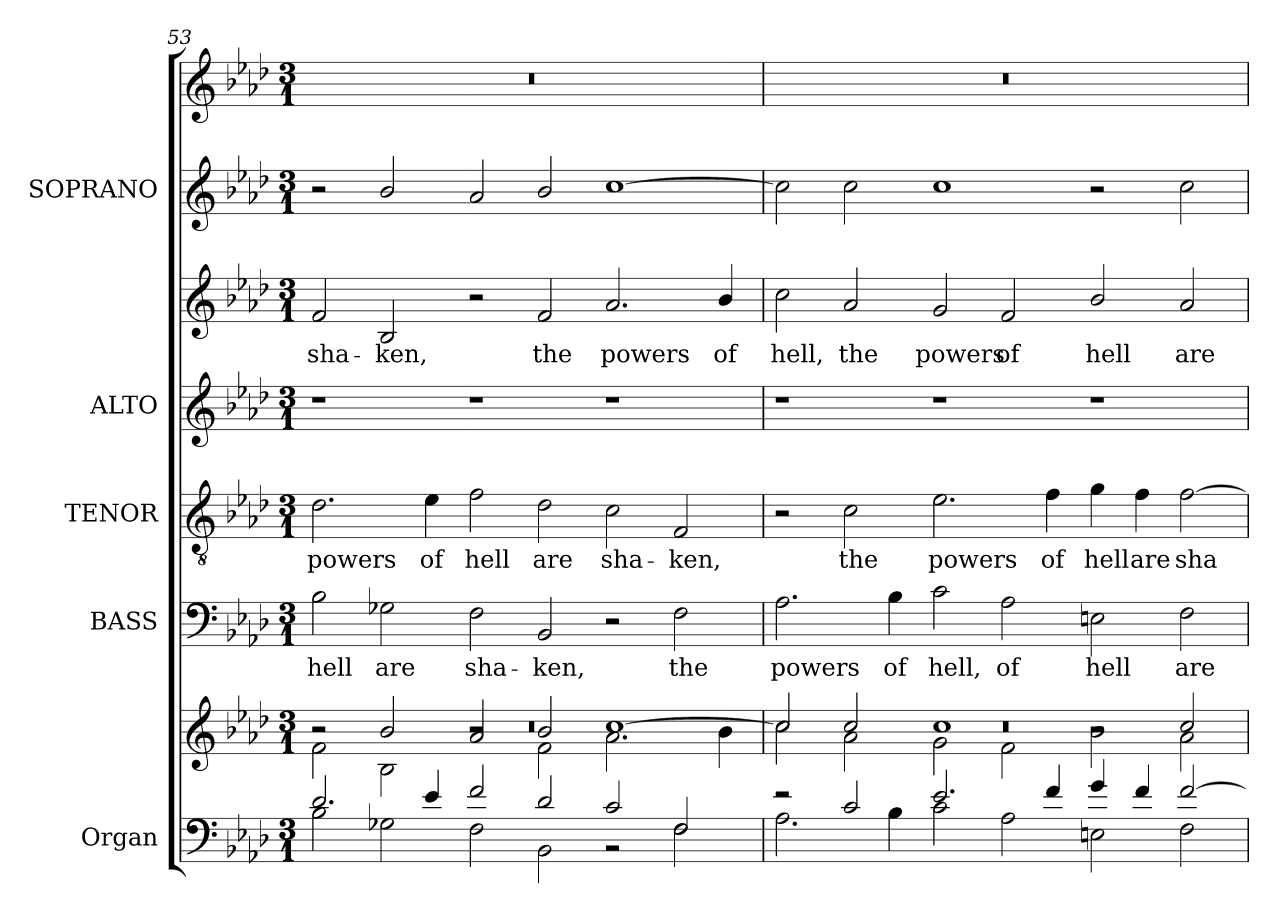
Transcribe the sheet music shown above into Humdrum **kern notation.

**kern	**kern	**kern	**text	**kern	**text	**kern	**kern	**text	**kern	**kern
*part5	*part5	*part4	*part4	*part3	*part3	*part2	*part2	*part2	*part1	*part1
*staff8	*staff7	*staff6	*staff6	*staff5	*staff5	*staff4	*staff3	*staff3	*staff2	*staff1
*I"Organ	*	*I"BASS	*	*I"TENOR	*	*I"ALTO	*	*	*I"SOPRANO	*
*I'Org.	*	*I'B.	*	*I'T.	*	*I'A.	*	*	*I'S.	*
*clefF4	*clefG2	*clefF4	*	*clefGv2	*	*clefG2	*clefG2	*	*clefG2	*clefG2
*	*	*	*	*ITrd7c12	*	*	*	*	*	*
*k[b-e-a-d-]	*k[b-e-a-d-]	*k[b-e-a-d-]	*	*k[b-e-a-d-]	*	*k[b-e-a-d-]	*k[b-e-a-d-]	*	*k[b-e-a-d-]	*k[b-e-a-d-]
*A-:	*A-:	*A-:	*	*A-:	*	*A-:	*A-:	*	*A-:	*A-:
*M3/1	*M3/1	*M3/1	*	*M3/1	*	*M3/1	*M3/1	*	*M3/1	*M3/1
=53	=53	=53	=53	=53	=53	=53	=53	=53	=53	=53
*^	*^	*	*	*	*	*	*	*	*	*
*	*	*	*^	*	*	*	*	*	*	*	*	*
!	!	!	!	!LO:N:vis=1	!	!	!	!	!	!	!	!	!
!	!	!	!	!	!	!LO:LY:b:color=#000000	!	!	!	!	!	!	!
!	!	!	!	!	!	!	!	!LO:LY:b:color=#000000	!	!	!	!	!
!	!	!	!	!	!	!	!	!	!	!	!LO:LY:b:color=#000000	!	!LO:N:vis=1
2.d-i/	2B-i\	2r	2fi\	0.r	2B-i\	hell	2.D-i\	powers	1r	2fi/	sha-	2r	0.r
!	!	!	!	!	!	!LO:LY:b:color=#000000	!	!	!	!	!	!	!
!	!	!	!	!	!	!	!	!	!	!	!LO:LY:b:color=#000000	!	!
.	2G-Xi\	2b-i/	2B-i\	.	2G-Xi\	are	.	.	.	2B-i/	-ken,	2b-i/	.
!	!	!	!	!	!	!	!	!LO:LY:b:color=#000000	!	!	!	!	!
4e-i/	.	.	.	.	.	.	4E-i\	of	.	.	.	.	.
!	!	!	!	!	!	!LO:LY:b:color=#000000	!	!	!	!	!	!	!
!	!	!	!	!	!	!	!	!LO:LY:b:color=#000000	!	!	!	!	!
2fi/	2Fi\	2a-i/	2r	.	2Fi\	sha-	2Fi\	hell	1r	2r	.	2a-i/	.
!	!	!	!	!	!	!LO:LY:b:color=#000000	!	!	!	!	!	!	!
!	!	!	!	!	!	!	!	!LO:LY:b:color=#000000	!	!	!	!	!
!	!	!	!	!	!	!	!	!	!	!	!LO:LY:b:color=#000000	!	!
2d-i/	2BB-i\	2b-i/	2fi\	.	2BB-i/	-ken,	2D-i\	are	.	2fi/	the	2b-i/	.
!	!	!	!	!	!	!	!	!LO:LY:b:color=#000000	!	!	!	!	!
!	!	!	!	!	!	!	!	!	!	!	!LO:LY:b:color=#000000	!	!
2ci/	2r	[1cci	2.a-i\	.	2r	.	2Ci\	sha-	1r	2.a-i/	powers	[1cci	.
!	!	!	!	!	!	!LO:LY:b:color=#000000	!	!	!	!	!	!	!
!	!	!	!	!	!	!	!	!LO:LY:b:color=#000000	!	!	!	!	!
2Fi/	2Fi\	.	.	.	2Fi\	the	2FFi/	-ken,	.	.	.	.	.
!	!	!	!	!	!	!	!	!	!	!	!LO:LY:b:color=#000000	!	!
.	.	.	4b-i\	.	.	.	.	.	.	4b-i/	of	.	.
!!LO:PB:g=z
=54	=54	=54	=54	=54	=54	=54	=54	=54	=54	=54	=54	=54	=54
!	!	!	!	!LO:N:vis=1	!	!	!	!	!	!	!	!	!
!	!	!	!	!	!	!LO:LY:b:color=#000000	!	!	!	!	!	!	!
!	!	!	!	!	!	!	!	!	!	!	!LO:LY:b:color=#000000	!	!LO:N:vis=1
2r	2.A-i\	2cci/]	2cci\	0.r	2.A-i\	powers	2r	.	1r	2cci\	hell,	2cci\]	0.r
!	!	!	!	!	!	!	!	!LO:LY:b:color=#000000	!	!	!	!	!
!	!	!	!	!	!	!	!	!	!	!	!LO:LY:b:color=#000000	!	!
2ci/	.	2cci/	2a-i\	.	.	.	2Ci\	the	.	2a-i/	the	2cci\	.
!	!	!	!	!	!	!LO:LY:b:color=#000000	!	!	!	!	!	!	!
.	4B-i\	.	.	.	4B-i\	of	.	.	.	.	.	.	.
!	!	!	!	!	!	!LO:LY:b:color=#000000	!	!	!	!	!	!	!
!	!	!	!	!	!	!	!	!LO:LY:b:color=#000000	!	!	!	!	!
!	!	!	!	!	!	!	!	!	!	!	!LO:LY:b:color=#000000	!	!
2.e-i/	2ci\	1cci	2gi\	.	2ci\	hell,	2.E-i\	powers	1r	2gi/	powers	1cci	.
!	!	!	!	!	!	!LO:LY:b:color=#000000	!	!	!	!	!	!	!
!	!	!	!	!	!	!	!	!	!	!	!LO:LY:b:color=#000000	!	!
.	2A-i\	.	2fi\	.	2A-i\	of	.	.	.	2fi/	of	.	.
!	!	!	!	!	!	!	!	!LO:LY:b:color=#000000	!	!	!	!	!
4fi/	.	.	.	.	.	.	4Fi\	of	.	.	.	.	.
!	!	!	!	!	!	!LO:LY:b:color=#000000	!	!	!	!	!	!	!
!	!	!	!	!	!	!	!	!LO:LY:b:color=#000000	!	!	!	!	!
!	!	!	!	!	!	!	!	!	!	!	!LO:LY:b:color=#000000	!	!
4gi/	2Eni\	2r	2b-i\	.	2Eni\	hell	4Gi\	hell	1r	2b-i/	hell	2r	.
!	!	!	!	!	!	!	!	!LO:LY:b:color=#000000	!	!	!	!	!
4fi/	.	.	.	.	.	.	4Fi\	are	.	.	.	.	.
!	!	!	!	!	!	!LO:LY:b:color=#000000	!	!	!	!	!	!	!
!	!	!	!	!	!	!	!	!LO:LY:b:color=#000000	!	!	!	!	!
!	!	!	!	!	!	!	!	!	!	!	!LO:LY:b:color=#000000	!	!
[2fi/	2Fi\	2cci/	2a-i\	.	2Fi\	are	[2Fi\	sha-	.	2a-i/	are	2cci\	.
*v	*v	*	*	*	*	*	*	*	*	*	*	*	*
*	*v	*v	*v	*	*	*	*	*	*	*	*	*
=	=	=	=	=	=	=	=	=	=	=
*-	*-	*-	*-	*-	*-	*-	*-	*-	*-	*-
